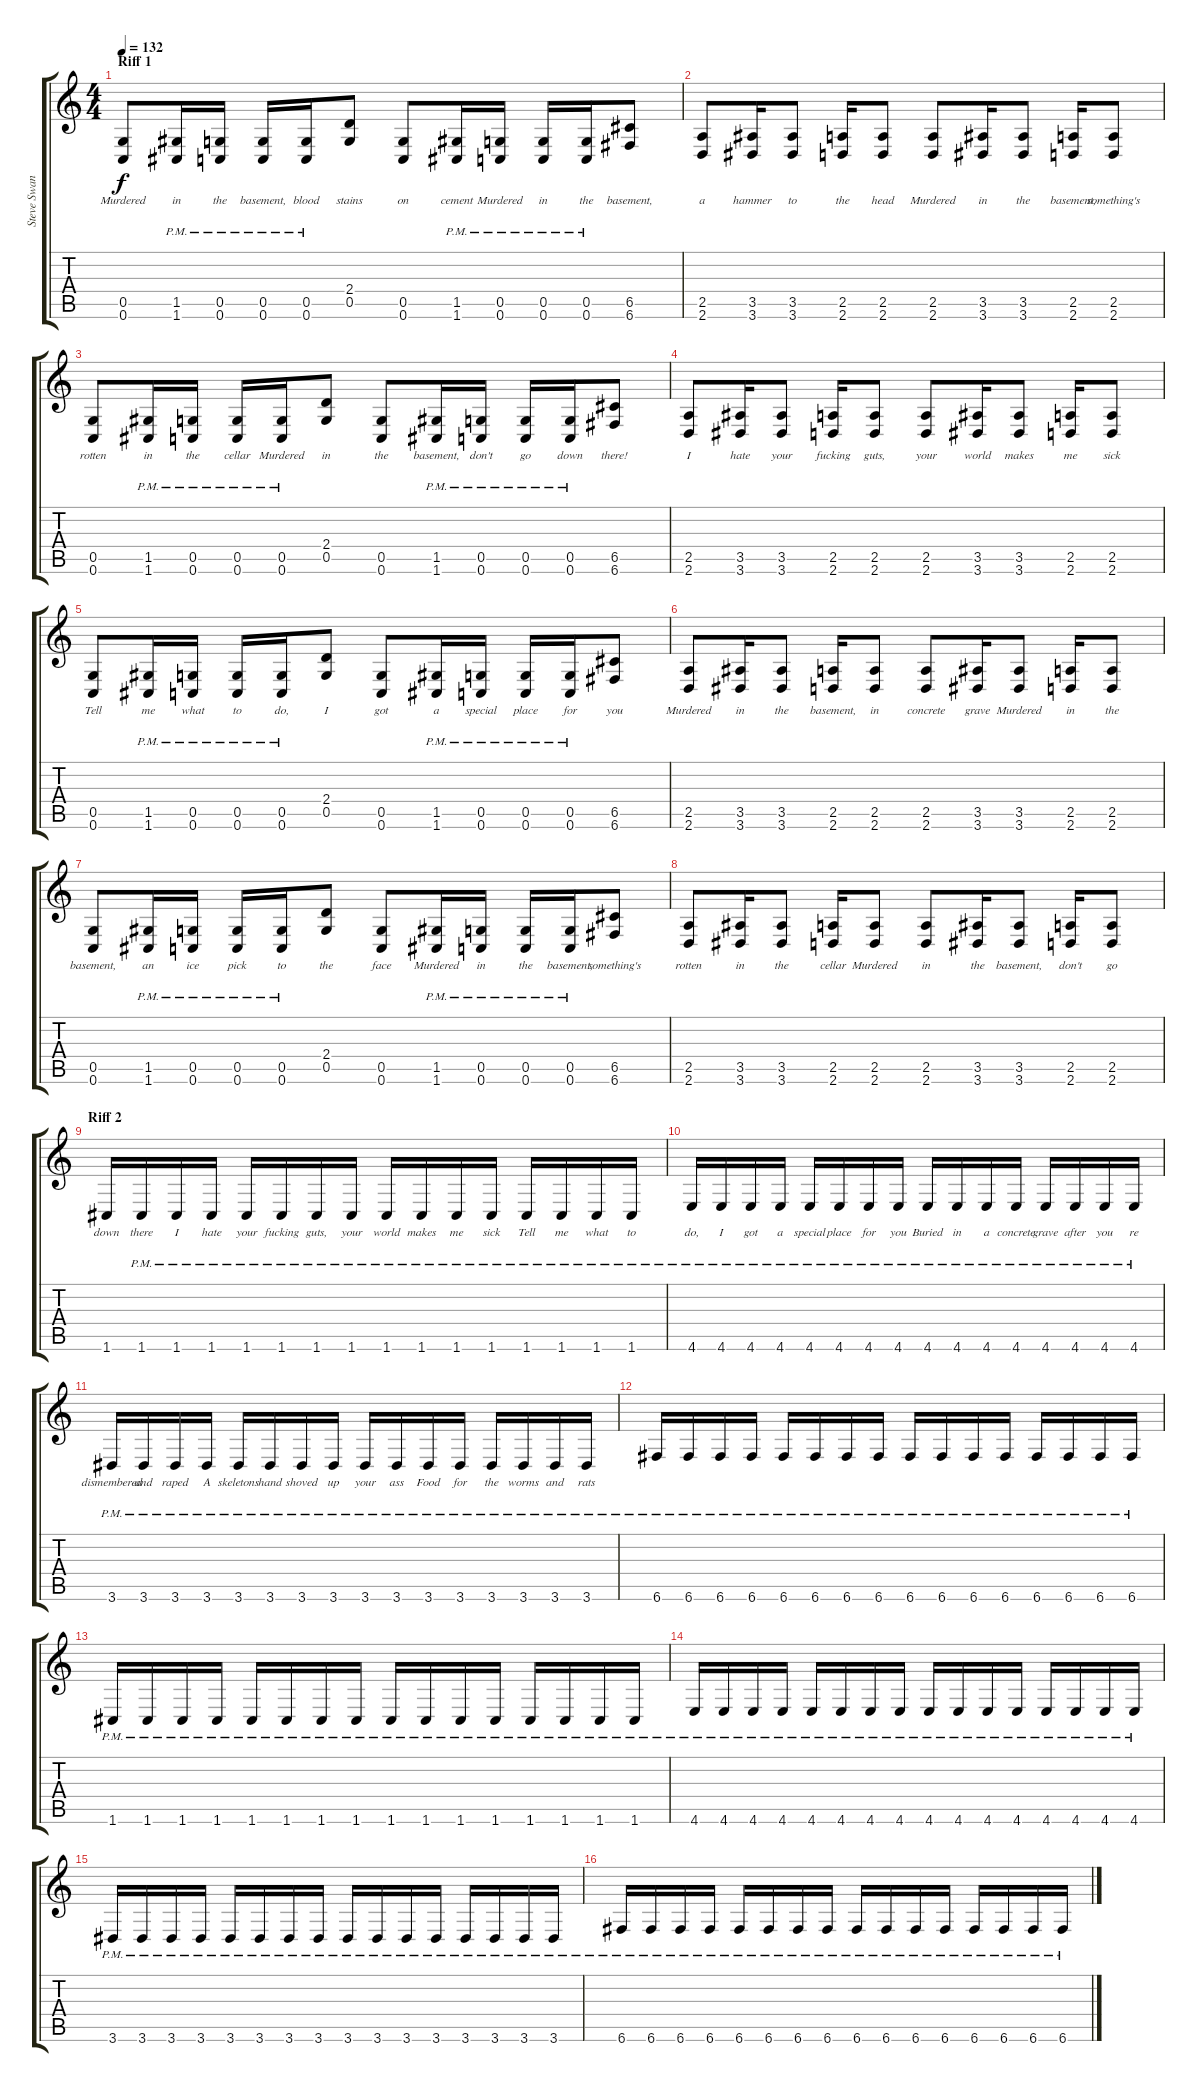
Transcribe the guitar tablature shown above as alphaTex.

\track ("Steve Swanson >>Guitar" "Steve Swan") {instrument distortionguitar}
\staff {score tabs}
\tuning (D4 A3 F3 C3 G2 C2) {hide}
\ts (4 4)
\section ("" "Riff 1")
\tempo 132
\clef g2
\ks c
(0.5 0.6).8{lyrics (0 "Murdered") lyrics (1 "") lyrics (2 "") lyrics (3 "") lyrics (4 "") dy f instrument distortionguitar} (1.5{pm} 1.6{pm}).16{lyrics (0 "in") lyrics (1 "") lyrics (2 "") lyrics (3 "") lyrics (4 "")} (0.5{pm} 0.6{pm}).16{lyrics (0 "the") lyrics (1 "") lyrics (2 "") lyrics (3 "") lyrics (4 "")} (0.5{pm} 0.6{pm}).16{lyrics (0 "basement,") lyrics (1 "") lyrics (2 "") lyrics (3 "") lyrics (4 "")} (0.5{pm} 0.6{pm}).16{lyrics (0 "blood") lyrics (1 "") lyrics (2 "") lyrics (3 "") lyrics (4 "")} (2.4 0.5).8{lyrics (0 "stains") lyrics (1 "") lyrics (2 "") lyrics (3 "") lyrics (4 "")} (0.5 0.6).8{lyrics (0 "on") lyrics (1 "") lyrics (2 "") lyrics (3 "") lyrics (4 "")} (1.5{pm} 1.6{pm}).16{lyrics (0 "cement") lyrics (1 "") lyrics (2 "") lyrics (3 "") lyrics (4 "")} (0.5{pm} 0.6{pm}).16{lyrics (0 "Murdered") lyrics (1 "") lyrics (2 "") lyrics (3 "") lyrics (4 "")} (0.5{pm} 0.6{pm}).16{lyrics (0 "in") lyrics (1 "") lyrics (2 "") lyrics (3 "") lyrics (4 "")} (0.5{pm} 0.6{pm}).16{lyrics (0 "the") lyrics (1 "") lyrics (2 "") lyrics (3 "") lyrics (4 "")} (6.5 6.6).8{lyrics (0 "basement,") lyrics (1 "") lyrics (2 "") lyrics (3 "") lyrics (4 "")} |
(2.5 2.6).8{lyrics (0 "a") lyrics (1 "") lyrics (2 "") lyrics (3 "") lyrics (4 "")} (3.5 3.6).16{lyrics (0 "hammer") lyrics (1 "") lyrics (2 "") lyrics (3 "") lyrics (4 "")} (3.5 3.6).8{lyrics (0 "to") lyrics (1 "") lyrics (2 "") lyrics (3 "") lyrics (4 "")} (2.5 2.6).16{lyrics (0 "the") lyrics (1 "") lyrics (2 "") lyrics (3 "") lyrics (4 "")} (2.5 2.6).8{lyrics (0 "head") lyrics (1 "") lyrics (2 "") lyrics (3 "") lyrics (4 "")} (2.5 2.6).8{lyrics (0 "Murdered") lyrics (1 "") lyrics (2 "") lyrics (3 "") lyrics (4 "")} (3.5 3.6).16{lyrics (0 "in") lyrics (1 "") lyrics (2 "") lyrics (3 "") lyrics (4 "")} (3.5 3.6).8{lyrics (0 "the") lyrics (1 "") lyrics (2 "") lyrics (3 "") lyrics (4 "")} (2.5 2.6).16{lyrics (0 "basement,") lyrics (1 "") lyrics (2 "") lyrics (3 "") lyrics (4 "")} (2.5 2.6).8{lyrics (0 "something's") lyrics (1 "") lyrics (2 "") lyrics (3 "") lyrics (4 "")} |
(0.5 0.6).8{lyrics (0 "rotten") lyrics (1 "") lyrics (2 "") lyrics (3 "") lyrics (4 "")} (1.5{pm} 1.6{pm}).16{lyrics (0 "in") lyrics (1 "") lyrics (2 "") lyrics (3 "") lyrics (4 "")} (0.5{pm} 0.6{pm}).16{lyrics (0 "the") lyrics (1 "") lyrics (2 "") lyrics (3 "") lyrics (4 "")} (0.5{pm} 0.6{pm}).16{lyrics (0 "cellar") lyrics (1 "") lyrics (2 "") lyrics (3 "") lyrics (4 "")} (0.5{pm} 0.6{pm}).16{lyrics (0 "Murdered") lyrics (1 "") lyrics (2 "") lyrics (3 "") lyrics (4 "")} (2.4 0.5).8{lyrics (0 "in") lyrics (1 "") lyrics (2 "") lyrics (3 "") lyrics (4 "")} (0.5 0.6).8{lyrics (0 "the") lyrics (1 "") lyrics (2 "") lyrics (3 "") lyrics (4 "")} (1.5{pm} 1.6{pm}).16{lyrics (0 "basement,") lyrics (1 "") lyrics (2 "") lyrics (3 "") lyrics (4 "")} (0.5{pm} 0.6{pm}).16{lyrics (0 "don't") lyrics (1 "") lyrics (2 "") lyrics (3 "") lyrics (4 "")} (0.5{pm} 0.6{pm}).16{lyrics (0 "go") lyrics (1 "") lyrics (2 "") lyrics (3 "") lyrics (4 "")} (0.5{pm} 0.6{pm}).16{lyrics (0 "down") lyrics (1 "") lyrics (2 "") lyrics (3 "") lyrics (4 "")} (6.5 6.6).8{lyrics (0 "there!") lyrics (1 "") lyrics (2 "") lyrics (3 "") lyrics (4 "")} |
(2.5 2.6).8{lyrics (0 "I") lyrics (1 "") lyrics (2 "") lyrics (3 "") lyrics (4 "")} (3.5 3.6).16{lyrics (0 "hate") lyrics (1 "") lyrics (2 "") lyrics (3 "") lyrics (4 "")} (3.5 3.6).8{lyrics (0 "your") lyrics (1 "") lyrics (2 "") lyrics (3 "") lyrics (4 "")} (2.5 2.6).16{lyrics (0 "fucking") lyrics (1 "") lyrics (2 "") lyrics (3 "") lyrics (4 "")} (2.5 2.6).8{lyrics (0 "guts,") lyrics (1 "") lyrics (2 "") lyrics (3 "") lyrics (4 "")} (2.5 2.6).8{lyrics (0 "your") lyrics (1 "") lyrics (2 "") lyrics (3 "") lyrics (4 "")} (3.5 3.6).16{lyrics (0 "world") lyrics (1 "") lyrics (2 "") lyrics (3 "") lyrics (4 "")} (3.5 3.6).8{lyrics (0 "makes") lyrics (1 "") lyrics (2 "") lyrics (3 "") lyrics (4 "")} (2.5 2.6).16{lyrics (0 "me") lyrics (1 "") lyrics (2 "") lyrics (3 "") lyrics (4 "")} (2.5 2.6).8{lyrics (0 "sick") lyrics (1 "") lyrics (2 "") lyrics (3 "") lyrics (4 "")} |
(0.5 0.6).8{lyrics (0 "Tell") lyrics (1 "") lyrics (2 "") lyrics (3 "") lyrics (4 "")} (1.5{pm} 1.6{pm}).16{lyrics (0 "me") lyrics (1 "") lyrics (2 "") lyrics (3 "") lyrics (4 "")} (0.5{pm} 0.6{pm}).16{lyrics (0 "what") lyrics (1 "") lyrics (2 "") lyrics (3 "") lyrics (4 "")} (0.5{pm} 0.6{pm}).16{lyrics (0 "to") lyrics (1 "") lyrics (2 "") lyrics (3 "") lyrics (4 "")} (0.5{pm} 0.6{pm}).16{lyrics (0 "do,") lyrics (1 "") lyrics (2 "") lyrics (3 "") lyrics (4 "")} (2.4 0.5).8{lyrics (0 "I") lyrics (1 "") lyrics (2 "") lyrics (3 "") lyrics (4 "")} (0.5 0.6).8{lyrics (0 "got") lyrics (1 "") lyrics (2 "") lyrics (3 "") lyrics (4 "")} (1.5{pm} 1.6{pm}).16{lyrics (0 "a") lyrics (1 "") lyrics (2 "") lyrics (3 "") lyrics (4 "")} (0.5{pm} 0.6{pm}).16{lyrics (0 "special") lyrics (1 "") lyrics (2 "") lyrics (3 "") lyrics (4 "")} (0.5{pm} 0.6{pm}).16{lyrics (0 "place") lyrics (1 "") lyrics (2 "") lyrics (3 "") lyrics (4 "")} (0.5{pm} 0.6{pm}).16{lyrics (0 "for") lyrics (1 "") lyrics (2 "") lyrics (3 "") lyrics (4 "")} (6.5 6.6).8{lyrics (0 "you") lyrics (1 "") lyrics (2 "") lyrics (3 "") lyrics (4 "")} |
(2.5 2.6).8{lyrics (0 "Murdered") lyrics (1 "") lyrics (2 "") lyrics (3 "") lyrics (4 "")} (3.5 3.6).16{lyrics (0 "in") lyrics (1 "") lyrics (2 "") lyrics (3 "") lyrics (4 "")} (3.5 3.6).8{lyrics (0 "the") lyrics (1 "") lyrics (2 "") lyrics (3 "") lyrics (4 "")} (2.5 2.6).16{lyrics (0 "basement,") lyrics (1 "") lyrics (2 "") lyrics (3 "") lyrics (4 "")} (2.5 2.6).8{lyrics (0 "in") lyrics (1 "") lyrics (2 "") lyrics (3 "") lyrics (4 "")} (2.5 2.6).8{lyrics (0 "concrete") lyrics (1 "") lyrics (2 "") lyrics (3 "") lyrics (4 "")} (3.5 3.6).16{lyrics (0 "grave") lyrics (1 "") lyrics (2 "") lyrics (3 "") lyrics (4 "")} (3.5 3.6).8{lyrics (0 "Murdered") lyrics (1 "") lyrics (2 "") lyrics (3 "") lyrics (4 "")} (2.5 2.6).16{lyrics (0 "in") lyrics (1 "") lyrics (2 "") lyrics (3 "") lyrics (4 "")} (2.5 2.6).8{lyrics (0 "the") lyrics (1 "") lyrics (2 "") lyrics (3 "") lyrics (4 "")} |
(0.5 0.6).8{lyrics (0 "basement,") lyrics (1 "") lyrics (2 "") lyrics (3 "") lyrics (4 "")} (1.5{pm} 1.6{pm}).16{lyrics (0 "an") lyrics (1 "") lyrics (2 "") lyrics (3 "") lyrics (4 "")} (0.5{pm} 0.6{pm}).16{lyrics (0 "ice") lyrics (1 "") lyrics (2 "") lyrics (3 "") lyrics (4 "")} (0.5{pm} 0.6{pm}).16{lyrics (0 "pick") lyrics (1 "") lyrics (2 "") lyrics (3 "") lyrics (4 "")} (0.5{pm} 0.6{pm}).16{lyrics (0 "to") lyrics (1 "") lyrics (2 "") lyrics (3 "") lyrics (4 "")} (2.4 0.5).8{lyrics (0 "the") lyrics (1 "") lyrics (2 "") lyrics (3 "") lyrics (4 "")} (0.5 0.6).8{lyrics (0 "face") lyrics (1 "") lyrics (2 "") lyrics (3 "") lyrics (4 "")} (1.5{pm} 1.6{pm}).16{lyrics (0 "Murdered") lyrics (1 "") lyrics (2 "") lyrics (3 "") lyrics (4 "")} (0.5{pm} 0.6{pm}).16{lyrics (0 "in") lyrics (1 "") lyrics (2 "") lyrics (3 "") lyrics (4 "")} (0.5{pm} 0.6{pm}).16{lyrics (0 "the") lyrics (1 "") lyrics (2 "") lyrics (3 "") lyrics (4 "")} (0.5{pm} 0.6{pm}).16{lyrics (0 "basement,") lyrics (1 "") lyrics (2 "") lyrics (3 "") lyrics (4 "")} (6.5 6.6).8{lyrics (0 "something's") lyrics (1 "") lyrics (2 "") lyrics (3 "") lyrics (4 "")} |
(2.5 2.6).8{lyrics (0 "rotten") lyrics (1 "") lyrics (2 "") lyrics (3 "") lyrics (4 "")} (3.5 3.6).16{lyrics (0 "in") lyrics (1 "") lyrics (2 "") lyrics (3 "") lyrics (4 "")} (3.5 3.6).8{lyrics (0 "the") lyrics (1 "") lyrics (2 "") lyrics (3 "") lyrics (4 "")} (2.5 2.6).16{lyrics (0 "cellar") lyrics (1 "") lyrics (2 "") lyrics (3 "") lyrics (4 "")} (2.5 2.6).8{lyrics (0 "Murdered") lyrics (1 "") lyrics (2 "") lyrics (3 "") lyrics (4 "")} (2.5 2.6).8{lyrics (0 "in") lyrics (1 "") lyrics (2 "") lyrics (3 "") lyrics (4 "")} (3.5 3.6).16{lyrics (0 "the") lyrics (1 "") lyrics (2 "") lyrics (3 "") lyrics (4 "")} (3.5 3.6).8{lyrics (0 "basement,") lyrics (1 "") lyrics (2 "") lyrics (3 "") lyrics (4 "")} (2.5 2.6).16{lyrics (0 "don't") lyrics (1 "") lyrics (2 "") lyrics (3 "") lyrics (4 "")} (2.5 2.6).8{lyrics (0 "go") lyrics (1 "") lyrics (2 "") lyrics (3 "") lyrics (4 "")} |
\section ("" "Riff 2")
1.6.16{lyrics (0 "down") lyrics (1 "") lyrics (2 "") lyrics (3 "") lyrics (4 "")} 1.6{pm}.16{lyrics (0 "there") lyrics (1 "") lyrics (2 "") lyrics (3 "") lyrics (4 "")} 1.6{pm}.16{lyrics (0 "I") lyrics (1 "") lyrics (2 "") lyrics (3 "") lyrics (4 "")} 1.6{pm}.16{lyrics (0 "hate") lyrics (1 "") lyrics (2 "") lyrics (3 "") lyrics (4 "")} 1.6{pm}.16{lyrics (0 "your") lyrics (1 "") lyrics (2 "") lyrics (3 "") lyrics (4 "")} 1.6{pm}.16{lyrics (0 "fucking") lyrics (1 "") lyrics (2 "") lyrics (3 "") lyrics (4 "")} 1.6{pm}.16{lyrics (0 "guts,") lyrics (1 "") lyrics (2 "") lyrics (3 "") lyrics (4 "")} 1.6{pm}.16{lyrics (0 "your") lyrics (1 "") lyrics (2 "") lyrics (3 "") lyrics (4 "")} 1.6{pm}.16{lyrics (0 "world") lyrics (1 "") lyrics (2 "") lyrics (3 "") lyrics (4 "")} 1.6{pm}.16{lyrics (0 "makes") lyrics (1 "") lyrics (2 "") lyrics (3 "") lyrics (4 "")} 1.6{pm}.16{lyrics (0 "me") lyrics (1 "") lyrics (2 "") lyrics (3 "") lyrics (4 "")} 1.6{pm}.16{lyrics (0 "sick") lyrics (1 "") lyrics (2 "") lyrics (3 "") lyrics (4 "")} 1.6{pm}.16{lyrics (0 "Tell") lyrics (1 "") lyrics (2 "") lyrics (3 "") lyrics (4 "")} 1.6{pm}.16{lyrics (0 "me") lyrics (1 "") lyrics (2 "") lyrics (3 "") lyrics (4 "")} 1.6{pm}.16{lyrics (0 "what") lyrics (1 "") lyrics (2 "") lyrics (3 "") lyrics (4 "")} 1.6{pm}.16{lyrics (0 "to") lyrics (1 "") lyrics (2 "") lyrics (3 "") lyrics (4 "")} |
4.6{pm}.16{lyrics (0 "do,") lyrics (1 "") lyrics (2 "") lyrics (3 "") lyrics (4 "")} 4.6{pm}.16{lyrics (0 "I") lyrics (1 "") lyrics (2 "") lyrics (3 "") lyrics (4 "")} 4.6{pm}.16{lyrics (0 "got") lyrics (1 "") lyrics (2 "") lyrics (3 "") lyrics (4 "")} 4.6{pm}.16{lyrics (0 "a") lyrics (1 "") lyrics (2 "") lyrics (3 "") lyrics (4 "")} 4.6{pm}.16{lyrics (0 "special") lyrics (1 "") lyrics (2 "") lyrics (3 "") lyrics (4 "")} 4.6{pm}.16{lyrics (0 "place") lyrics (1 "") lyrics (2 "") lyrics (3 "") lyrics (4 "")} 4.6{pm}.16{lyrics (0 "for") lyrics (1 "") lyrics (2 "") lyrics (3 "") lyrics (4 "")} 4.6{pm}.16{lyrics (0 "you") lyrics (1 "") lyrics (2 "") lyrics (3 "") lyrics (4 "")} 4.6{pm}.16{lyrics (0 "Buried") lyrics (1 "") lyrics (2 "") lyrics (3 "") lyrics (4 "")} 4.6{pm}.16{lyrics (0 "in") lyrics (1 "") lyrics (2 "") lyrics (3 "") lyrics (4 "")} 4.6{pm}.16{lyrics (0 "a") lyrics (1 "") lyrics (2 "") lyrics (3 "") lyrics (4 "")} 4.6{pm}.16{lyrics (0 "concrete") lyrics (1 "") lyrics (2 "") lyrics (3 "") lyrics (4 "")} 4.6{pm}.16{lyrics (0 "grave") lyrics (1 "") lyrics (2 "") lyrics (3 "") lyrics (4 "")} 4.6{pm}.16{lyrics (0 "after") lyrics (1 "") lyrics (2 "") lyrics (3 "") lyrics (4 "")} 4.6{pm}.16{lyrics (0 "you") lyrics (1 "") lyrics (2 "") lyrics (3 "") lyrics (4 "")} 4.6{pm}.16{lyrics (0 "re") lyrics (1 "") lyrics (2 "") lyrics (3 "") lyrics (4 "")} |
3.6{pm}.16{lyrics (0 "dismembered") lyrics (1 "") lyrics (2 "") lyrics (3 "") lyrics (4 "")} 3.6{pm}.16{lyrics (0 "and") lyrics (1 "") lyrics (2 "") lyrics (3 "") lyrics (4 "")} 3.6{pm}.16{lyrics (0 "raped") lyrics (1 "") lyrics (2 "") lyrics (3 "") lyrics (4 "")} 3.6{pm}.16{lyrics (0 "A") lyrics (1 "") lyrics (2 "") lyrics (3 "") lyrics (4 "")} 3.6{pm}.16{lyrics (0 "skeletons") lyrics (1 "") lyrics (2 "") lyrics (3 "") lyrics (4 "")} 3.6{pm}.16{lyrics (0 "hand") lyrics (1 "") lyrics (2 "") lyrics (3 "") lyrics (4 "")} 3.6{pm}.16{lyrics (0 "shoved") lyrics (1 "") lyrics (2 "") lyrics (3 "") lyrics (4 "")} 3.6{pm}.16{lyrics (0 "up") lyrics (1 "") lyrics (2 "") lyrics (3 "") lyrics (4 "")} 3.6{pm}.16{lyrics (0 "your") lyrics (1 "") lyrics (2 "") lyrics (3 "") lyrics (4 "")} 3.6{pm}.16{lyrics (0 "ass") lyrics (1 "") lyrics (2 "") lyrics (3 "") lyrics (4 "")} 3.6{pm}.16{lyrics (0 "Food") lyrics (1 "") lyrics (2 "") lyrics (3 "") lyrics (4 "")} 3.6{pm}.16{lyrics (0 "for") lyrics (1 "") lyrics (2 "") lyrics (3 "") lyrics (4 "")} 3.6{pm}.16{lyrics (0 "the") lyrics (1 "") lyrics (2 "") lyrics (3 "") lyrics (4 "")} 3.6{pm}.16{lyrics (0 "worms") lyrics (1 "") lyrics (2 "") lyrics (3 "") lyrics (4 "")} 3.6{pm}.16{lyrics (0 "and") lyrics (1 "") lyrics (2 "") lyrics (3 "") lyrics (4 "")} 3.6{pm}.16{lyrics (0 "rats") lyrics (1 "") lyrics (2 "") lyrics (3 "") lyrics (4 "")} |
6.6{pm}.16 6.6{pm}.16 6.6{pm}.16 6.6{pm}.16 6.6{pm}.16 6.6{pm}.16 6.6{pm}.16 6.6{pm}.16 6.6{pm}.16 6.6{pm}.16 6.6{pm}.16 6.6{pm}.16 6.6{pm}.16 6.6{pm}.16 6.6{pm}.16 6.6{pm}.16 |
1.6{pm}.16 1.6{pm}.16 1.6{pm}.16 1.6{pm}.16 1.6{pm}.16 1.6{pm}.16 1.6{pm}.16 1.6{pm}.16 1.6{pm}.16 1.6{pm}.16 1.6{pm}.16 1.6{pm}.16 1.6{pm}.16 1.6{pm}.16 1.6{pm}.16 1.6{pm}.16 |
4.6{pm}.16 4.6{pm}.16 4.6{pm}.16 4.6{pm}.16 4.6{pm}.16 4.6{pm}.16 4.6{pm}.16 4.6{pm}.16 4.6{pm}.16 4.6{pm}.16 4.6{pm}.16 4.6{pm}.16 4.6{pm}.16 4.6{pm}.16 4.6{pm}.16 4.6{pm}.16 |
3.6{pm}.16 3.6{pm}.16 3.6{pm}.16 3.6{pm}.16 3.6{pm}.16 3.6{pm}.16 3.6{pm}.16 3.6{pm}.16 3.6{pm}.16 3.6{pm}.16 3.6{pm}.16 3.6{pm}.16 3.6{pm}.16 3.6{pm}.16 3.6{pm}.16 3.6{pm}.16 |
6.6{pm}.16 6.6{pm}.16 6.6{pm}.16 6.6{pm}.16 6.6{pm}.16 6.6{pm}.16 6.6{pm}.16 6.6{pm}.16 6.6{pm}.16 6.6{pm}.16 6.6{pm}.16 6.6{pm}.16 6.6{pm}.16 6.6{pm}.16 6.6{pm}.16 6.6{pm}.16
